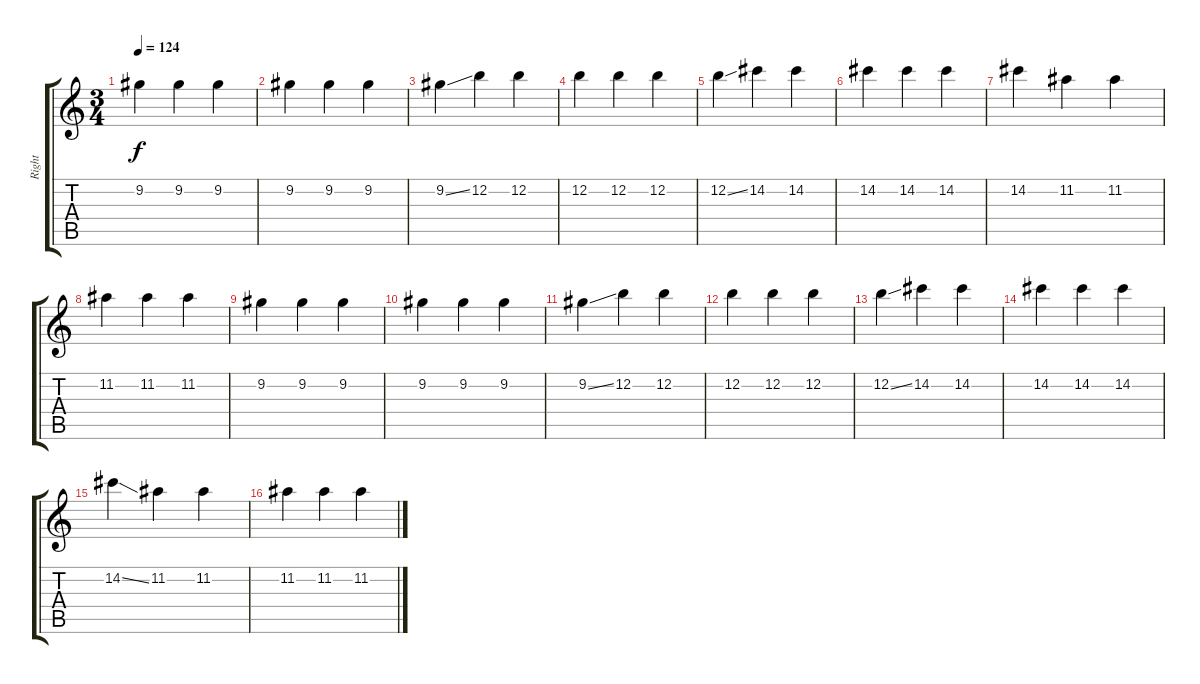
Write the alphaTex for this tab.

\track ("Right" "Right") {instrument acousticguitarsteel}
\staff {score tabs}
\tuning (E4 B3 G3 D3 A2 E2) {hide}
\ts (3 4)
\tempo 124
\clef g2
\ks c
9.2.4{dy f} 9.2.4 9.2.4 |
9.2.4 9.2.4 9.2.4 |
9.2{ss}.4 12.2.4 12.2.4 |
12.2.4 12.2.4 12.2.4 |
12.2{ss}.4 14.2.4 14.2.4 |
14.2.4 14.2.4 14.2.4 |
14.2.4 11.2.4 11.2.4 |
11.2.4 11.2.4 11.2.4 |
9.2.4 9.2.4 9.2.4 |
9.2.4 9.2.4 9.2.4 |
9.2{ss}.4 12.2.4 12.2.4 |
12.2.4 12.2.4 12.2.4 |
12.2{ss}.4 14.2.4 14.2.4 |
14.2.4 14.2.4 14.2.4 |
14.2{ss}.4 11.2.4 11.2.4 |
11.2.4 11.2.4 11.2.4
